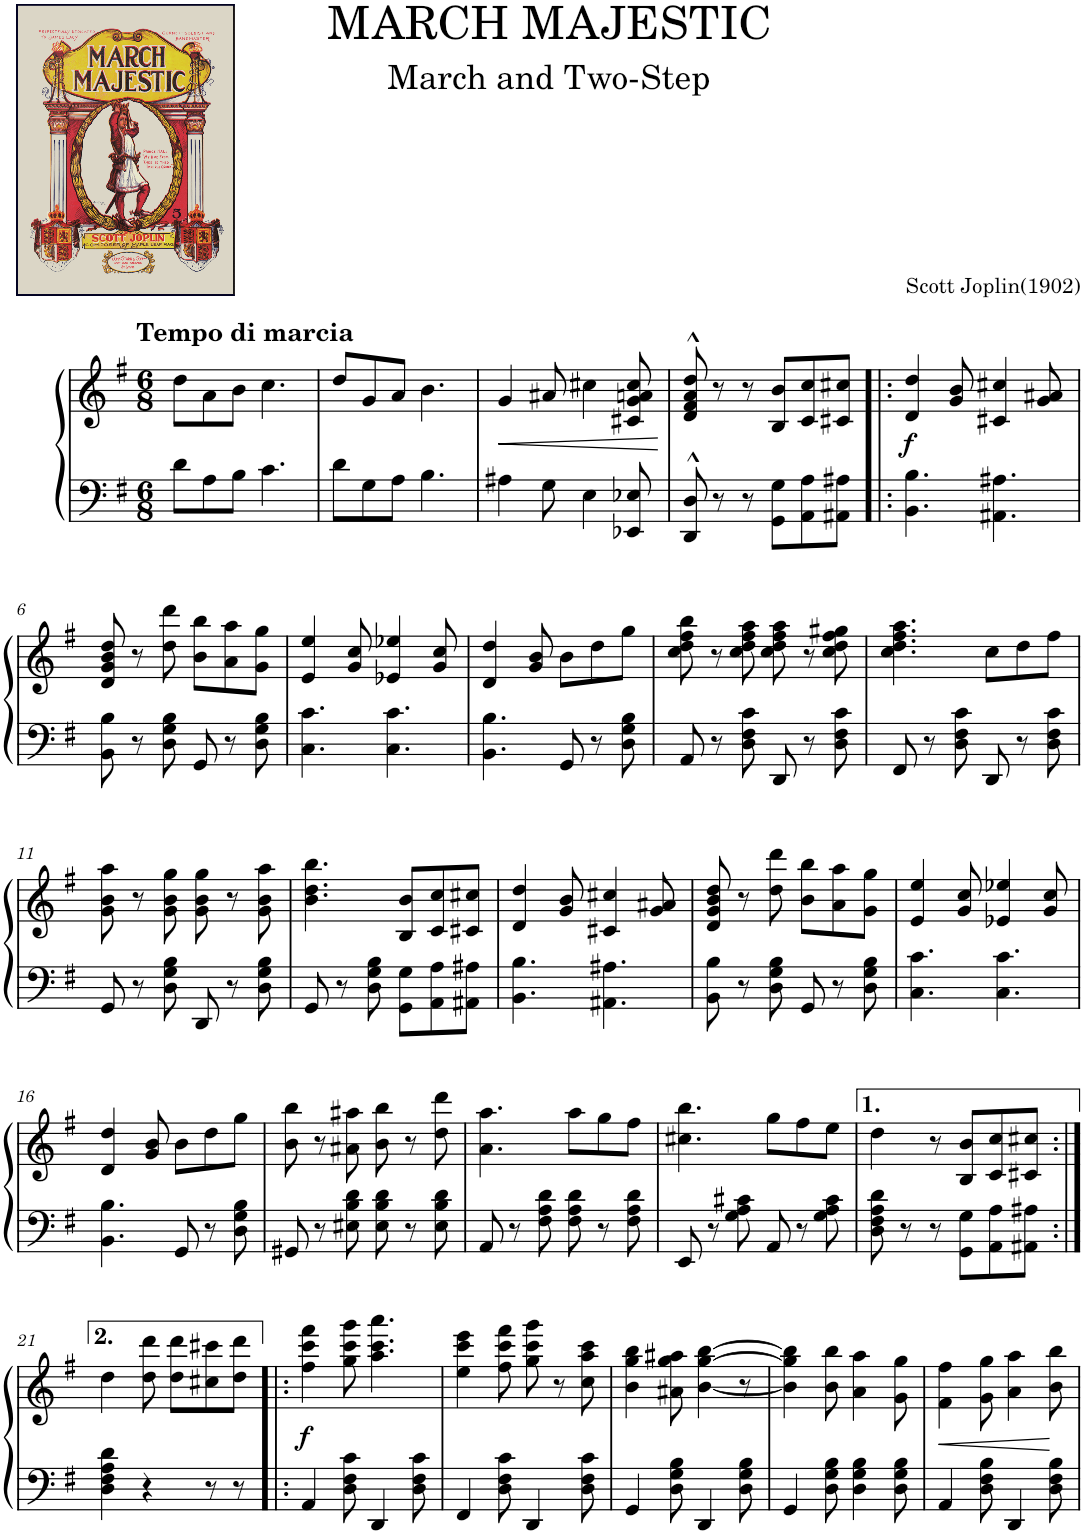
**kern	**kern	**dynam
*part1	*part1	*part1
*staff2	*staff1	*staff1/2
*I"Piano	*	*
*I'Pno.	*	*
*clefF4	*clefG2	*
*k[f#]	*k[f#]	*
*M6/8	*M6/8	*
=1	=1	=1
!	!LO:TX:a:B:t=Tempo di marcia	!
8d\L	8dd\L	.
8A\	8a\	.
8B\J	8b\J	.
4.c\	4.cc\	.
=2	=2	=2
8d\L	8dd/L	.
8G\	8g/	.
8A\J	8a/J	.
4.B\	4.b\	.
=3	=3	=3
!	!	!LO:HP:b
4A#X\	4g/	<
8G\	8a#X/	.
4E\	4cc#X\	.
8EE-X/ 8E-X/	8c#X/ 8g/ 8an/ 8cc#/	.
.	.	[
=4	=4	=4
8DD/^^ 8D/^^	8d/^^ 8f#/^^ 8a/^^ 8dd/^^	.
8r	8r	.
8r	8r	.
8GG\ 8G\L	8B/ 8b/L	.
8AA\ 8A\	8c/ 8cc/	.
8AA#X\ 8A#X\J	8c#X/ 8cc#X/J	.
=5!|:	=5!|:	=5!|:
!	!	!LO:DY:b
4.BB\ 4.B\	4d/ 4dd/	f
.	8g/ 8b/	.
4.AA#X\ 4.A#X\	4c#X/ 4cc#X/	.
.	8g/ 8a#X/	.
!!LO:LB:g=z
=6	=6	=6
8BB\ 8B\	8d/ 8g/ 8b/ 8dd/	.
8r	8r	.
8D\ 8G\ 8B\	8dd\ 8ddd\	.
8GG/	8b\ 8bb\L	.
8r	8a\ 8aa\	.
8D\ 8G\ 8B\	8g\ 8gg\J	.
=7	=7	=7
4.C\ 4.c\	4e/ 4ee/	.
.	8g/ 8cc/	.
4.C\ 4.c\	4e-X/ 4ee-X/	.
.	8g/ 8cc/	.
=8	=8	=8
4.BB\ 4.B\	4d/ 4dd/	.
.	8g/ 8b/	.
8GG/	8b\L	.
8r	8dd\	.
8D\ 8G\ 8B\	8gg\J	.
=9	=9	=9
8AA/	8cc\ 8dd\ 8ff#\ 8bb\	.
8r	8r	.
8D\ 8F#\ 8c\	8cc\ 8dd\ 8ff#\ 8aa\	.
8DD/	8cc\ 8dd\ 8ff#\ 8aa\	.
8r	8r	.
8D\ 8F#\ 8c\	8cc\ 8dd\ 8ff#\ 8gg#X\	.
=10	=10	=10
8FF#/	4.cc\ 4.dd\ 4.ff#\ 4.aa\	.
8r	.	.
8D\ 8F#\ 8c\	.	.
8DD/	8cc\L	.
8r	8dd\	.
8D\ 8F#\ 8c\	8ff#\J	.
!!LO:LB:g=z
=11	=11	=11
8GG/	8g\ 8b\ 8aa\	.
8r	8r	.
8D\ 8G\ 8B\	8g\ 8b\ 8gg\	.
8DD/	8g\ 8b\ 8gg\	.
8r	8r	.
8D\ 8G\ 8B\	8g\ 8b\ 8aa\	.
=12	=12	=12
8GG/	4.b\ 4.dd\ 4.bb\	.
8r	.	.
8D\ 8G\ 8B\	.	.
8GG\ 8G\L	8B/ 8b/L	.
8AA\ 8A\	8c/ 8cc/	.
8AA#X\ 8A#X\J	8c#X/ 8cc#X/J	.
=13	=13	=13
4.BB\ 4.B\	4d/ 4dd/	.
.	8g/ 8b/	.
4.AA#X\ 4.A#X\	4c#X/ 4cc#X/	.
.	8g/ 8a#X/	.
=14	=14	=14
8BB\ 8B\	8d/ 8g/ 8b/ 8dd/	.
8r	8r	.
8D\ 8G\ 8B\	8dd\ 8ddd\	.
8GG/	8b\ 8bb\L	.
8r	8a\ 8aa\	.
8D\ 8G\ 8B\	8g\ 8gg\J	.
=15	=15	=15
4.C\ 4.c\	4e/ 4ee/	.
.	8g/ 8cc/	.
4.C\ 4.c\	4e-X/ 4ee-X/	.
.	8g/ 8cc/	.
!!LO:LB:g=z
=16	=16	=16
4.BB\ 4.B\	4d/ 4dd/	.
.	8g/ 8b/	.
8GG/	8b\L	.
8r	8dd\	.
8D\ 8G\ 8B\	8gg\J	.
=17	=17	=17
8GG#X/	8b\ 8bb\	.
8r	8r	.
8E#X\ 8B\ 8d\	8a#X\ 8aa#X\	.
8E#\ 8B\ 8d\	8b\ 8bb\	.
8r	8r	.
8E#\ 8B\ 8d\	8dd\ 8ddd\	.
=18	=18	=18
8AA/	4.a\ 4.aa\	.
8r	.	.
8F#\ 8A\ 8d\	.	.
8F#\ 8A\ 8d\	8aa\L	.
8r	8gg\	.
8F#\ 8A\ 8d\	8ff#\J	.
=19	=19	=19
8EE/	4.cc#X\ 4.bb\	.
8r	.	.
8G\ 8A\ 8c#X\	.	.
8AA/	8gg\L	.
8r	8ff#\	.
8G\ 8A\ 8c#\	8ee\J	.
=20	=20	=20
8D\ 8F#\ 8A\ 8d\	4dd\	.
8r	.	.
8r	8r	.
8GG\ 8G\L	8B/ 8b/L	.
8AA\ 8A\	8c/ 8cc/	.
8AA#X\ 8A#X\J	8c#X/ 8cc#X/J	.
!!LO:LB:g=z
=21:|!	=21:|!	=21:|!
4D\ 4F#\ 4A\ 4d\	4dd\	.
4r	8dd\ 8ddd\	.
.	8dd\ 8ddd\L	.
8r	8cc#X\ 8ccc#X\	.
8r	8dd\ 8ddd\J	.
=22!|:	=22!|:	=22!|:
!	!	!LO:DY:b
4AA/	4ff#\ 4ccc\ 4fff#\	f
8D\ 8F#\ 8c\	8gg\ 8ccc\ 8ggg\	.
4DD/	4.aa\ 4.ccc\ 4.aaa\	.
8D\ 8F#\ 8c\	.	.
=23	=23	=23
4FF#/	4ee\ 4ccc\ 4eee\	.
8D\ 8F#\ 8c\	8ff#\ 8ccc\ 8fff#\	.
4DD/	8gg\ 8ccc\ 8ggg\	.
.	8r	.
8D\ 8F#\ 8c\	8cc\ 8aa\ 8ccc\	.
=24	=24	=24
4GG/	4b\ 4gg\ 4bb\	.
8D\ 8G\ 8B\	8a#X\ 8gg\ 8aa#X\	.
4DD/	[4b\ [4gg\ [4bb\	.
8D\ 8G\ 8B\	8r	.
=25	=25	=25
4GG/	4b\] 4gg\] 4bb\]	.
8D\ 8G\ 8B\	8b\ 8bb\	.
4D\ 4G\ 4B\	4a\ 4aa\	.
8D\ 8G\ 8B\	8g\ 8gg\	.
=26	=26	=26
4AA/	4f#\ 4ff#\	.
8D\ 8F#\ 8B\	8g\ 8gg\	.
4DD/	4a\ 4aa\	.
8D\ 8F#\ 8B\	8b\ 8bb\	.
=	=	=
*-	*-	*-
